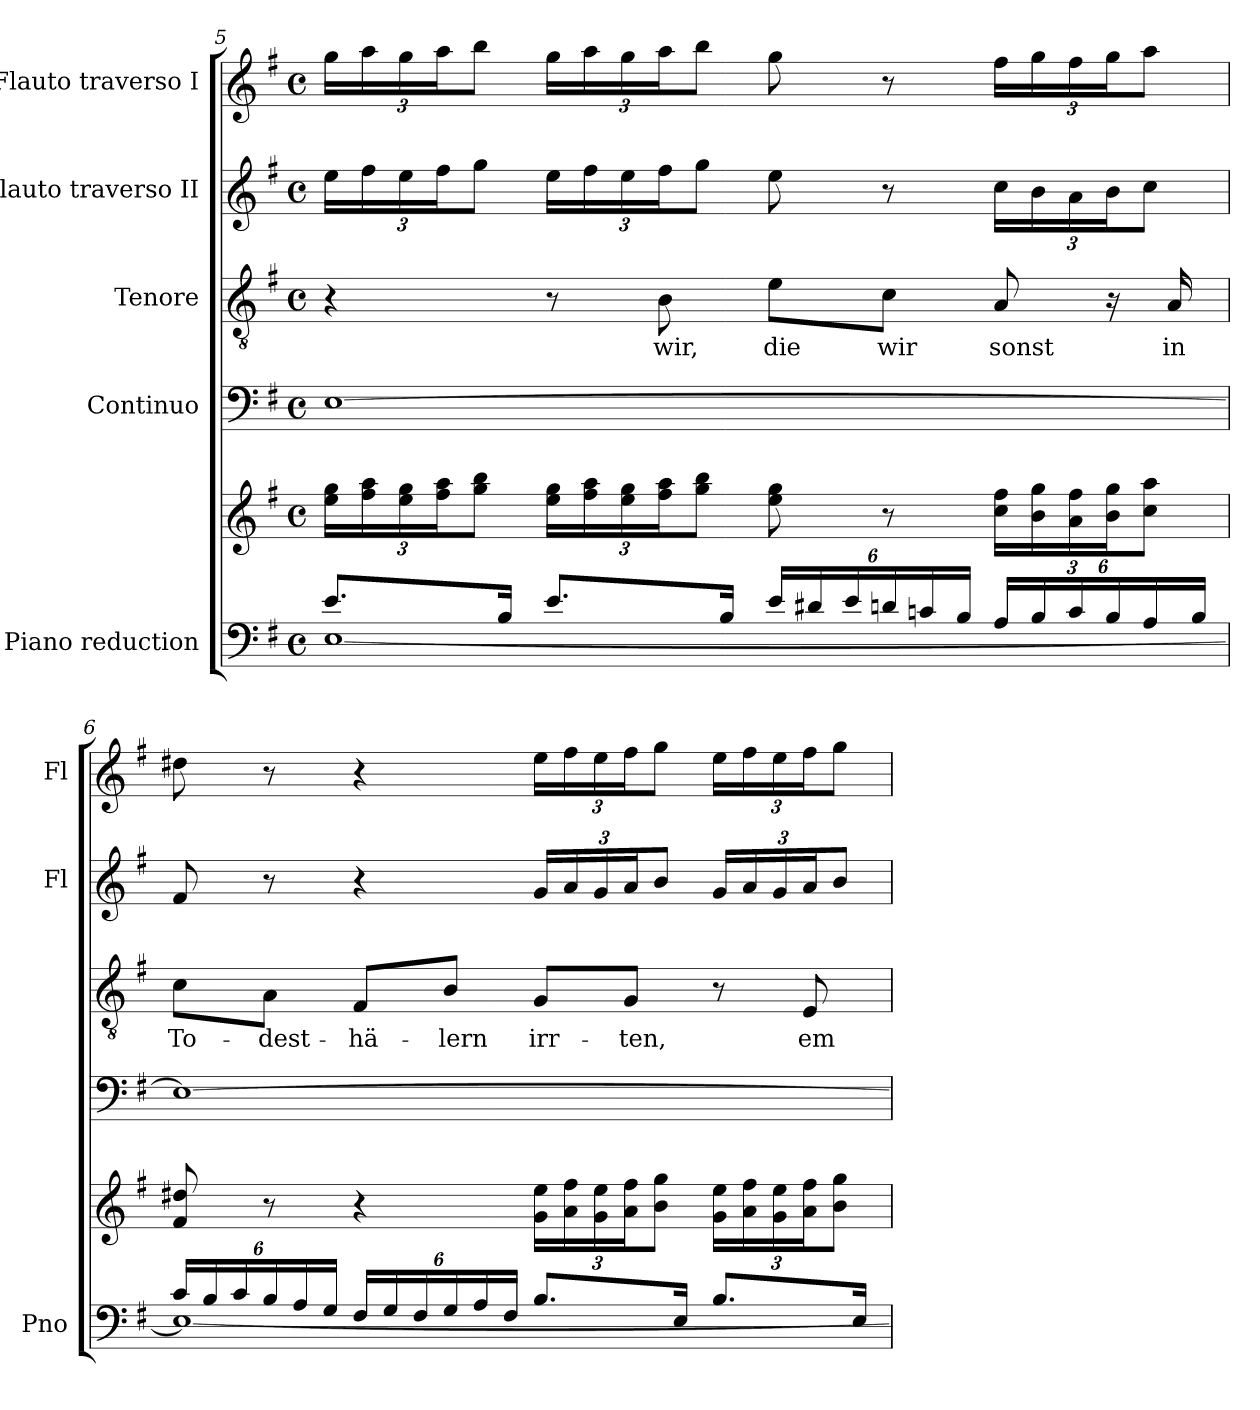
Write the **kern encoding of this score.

**kern	**kern	**kern	**kern	**text	**kern	**kern
*part5	*part5	*part4	*part3	*part3	*part2	*part1
*staff6	*staff5	*staff4	*staff3	*staff3	*staff2	*staff1
*I"Piano reduction	*	*I"Continuo	*I"Tenore	*	*I"Flauto traverso II	*I"Flauto traverso I
*I'Pno	*	*	*	*	*I'Fl	*I'Fl
*clefF4	*clefG2	*clefF4	*clefGv2	*	*clefG2	*clefG2
*k[f#]	*k[f#]	*k[f#]	*k[f#]	*	*k[f#]	*k[f#]
*M4/4	*M4/4	*M4/4	*M4/4	*	*M4/4	*M4/4
*met(c)	*met(c)	*met(c)	*met(c)	*	*met(c)	*met(c)
=5	=5	=5	=5	=5	=5	=5
*^	*	*	*	*	*	*
*	*	*Xbrackettup	*	*	*	*Xbrackettup	*Xbrackettup
8.e/L	[1E	24ee\ 24gg\LL	[1E	4r	.	24ee\LL	24gg\LL
.	.	24ff#\ 24aa\	.	.	.	24ff#\	24aa\
.	.	24ee\ 24gg\	.	.	.	24ee\	24gg\
.	.	24ff#\ 24aa\J	.	.	.	24ff#\J	24aa\J
.	.	12gg\ 12bb\J	.	.	.	12gg\J	12bb\J
16B/Jk	.	.	.	.	.	.	.
8.e/L	.	24ee\ 24gg\LL	.	8r	.	24ee\LL	24gg\LL
.	.	24ff#\ 24aa\	.	.	.	24ff#\	24aa\
.	.	24ee\ 24gg\	.	.	.	24ee\	24gg\
!	!	!	!	!	!LO:LY:b	!	!
.	.	24ff#\ 24aa\J	.	8B\	wir,	24ff#\J	24aa\J
.	.	12gg\ 12bb\J	.	.	.	12gg\J	12bb\J
16B/Jk	.	.	.	.	.	.	.
*Xbrackettup	*	*	*	*	*	*	*
!	!	!	!	!	!LO:LY:b	!	!
24e/LL	.	8ee\ 8gg\	.	8e\L	die	8ee\	8gg\
24d#X/	.	.	.	.	.	.	.
24e/	.	.	.	.	.	.	.
!	!	!	!	!	!LO:LY:b	!	!
24dn/	.	8r	.	8c\J	wir	8r	8r
24cn/	.	.	.	.	.	.	.
24B/JJ	.	.	.	.	.	.	.
!	!	!	!	!	!LO:LY:b	!	!
24A/LL	.	24cc\ 24ff#\LL	.	8A/	sonst	24cc\LL	24ff#\LL
24B/	.	24b\ 24gg\	.	.	.	24b\	24gg\
24c/	.	24a\ 24ff#\	.	.	.	24a\	24ff#\
24B/	.	24b\ 24gg\J	.	16r	.	24b\J	24gg\J
24A/	.	12cc\ 12aa\J	.	.	.	12cc\J	12aa\J
!	!	!	!	!	!LO:LY:b	!	!
.	.	.	.	16A/	in	.	.
24B/JJ	.	.	.	.	.	.	.
!!LO:LB:g=z
=6	=6	=6	=6	=6	=6	=6	=6
!	!	!	!	!	!LO:LY:b	!	!
24c/LL	1E_	8f#/ 8dd#X/	1E_	8c\L	To-	8f#/	8dd#X\
24B/	.	.	.	.	.	.	.
24c/	.	.	.	.	.	.	.
!	!	!	!	!	!LO:LY:b	!	!
24B/	.	8r	.	8A\J	-dest-	8r	8r
24A/	.	.	.	.	.	.	.
24G/JJ	.	.	.	.	.	.	.
!	!	!	!	!	!LO:LY:b	!	!
24F#/LL	.	4r	.	8F#/L	-hä-	4r	4r
24G/	.	.	.	.	.	.	.
24F#/	.	.	.	.	.	.	.
!	!	!	!	!	!LO:LY:b	!	!
24G/	.	.	.	8B/J	-lern	.	.
24A/	.	.	.	.	.	.	.
24F#/JJ	.	.	.	.	.	.	.
!	!	!	!	!	!LO:LY:b	!	!
8.B/L	.	24g\ 24ee\LL	.	8G/L	irr-	24g/LL	24ee\LL
.	.	24a\ 24ff#\	.	.	.	24a/	24ff#\
.	.	24g\ 24ee\	.	.	.	24g/	24ee\
!	!	!	!	!	!LO:LY:b	!	!
.	.	24a\ 24ff#\J	.	8G/J	-ten,	24a/J	24ff#\J
.	.	12b\ 12gg\J	.	.	.	12b/J	12gg\J
16E/Jk	.	.	.	.	.	.	.
8.B/L	.	24g\ 24ee\LL	.	8r	.	24g/LL	24ee\LL
.	.	24a\ 24ff#\	.	.	.	24a/	24ff#\
.	.	24g\ 24ee\	.	.	.	24g/	24ee\
!	!	!	!	!	!LO:LY:b	!	!
.	.	24a\ 24ff#\J	.	8E/	em-	24a/J	24ff#\J
.	.	12b\ 12gg\J	.	.	.	12b/J	12gg\J
16E/Jk	.	.	.	.	.	.	.
*v	*v	*	*	*	*	*	*
=	=	=	=	=	=	=
*-	*-	*-	*-	*-	*-	*-
